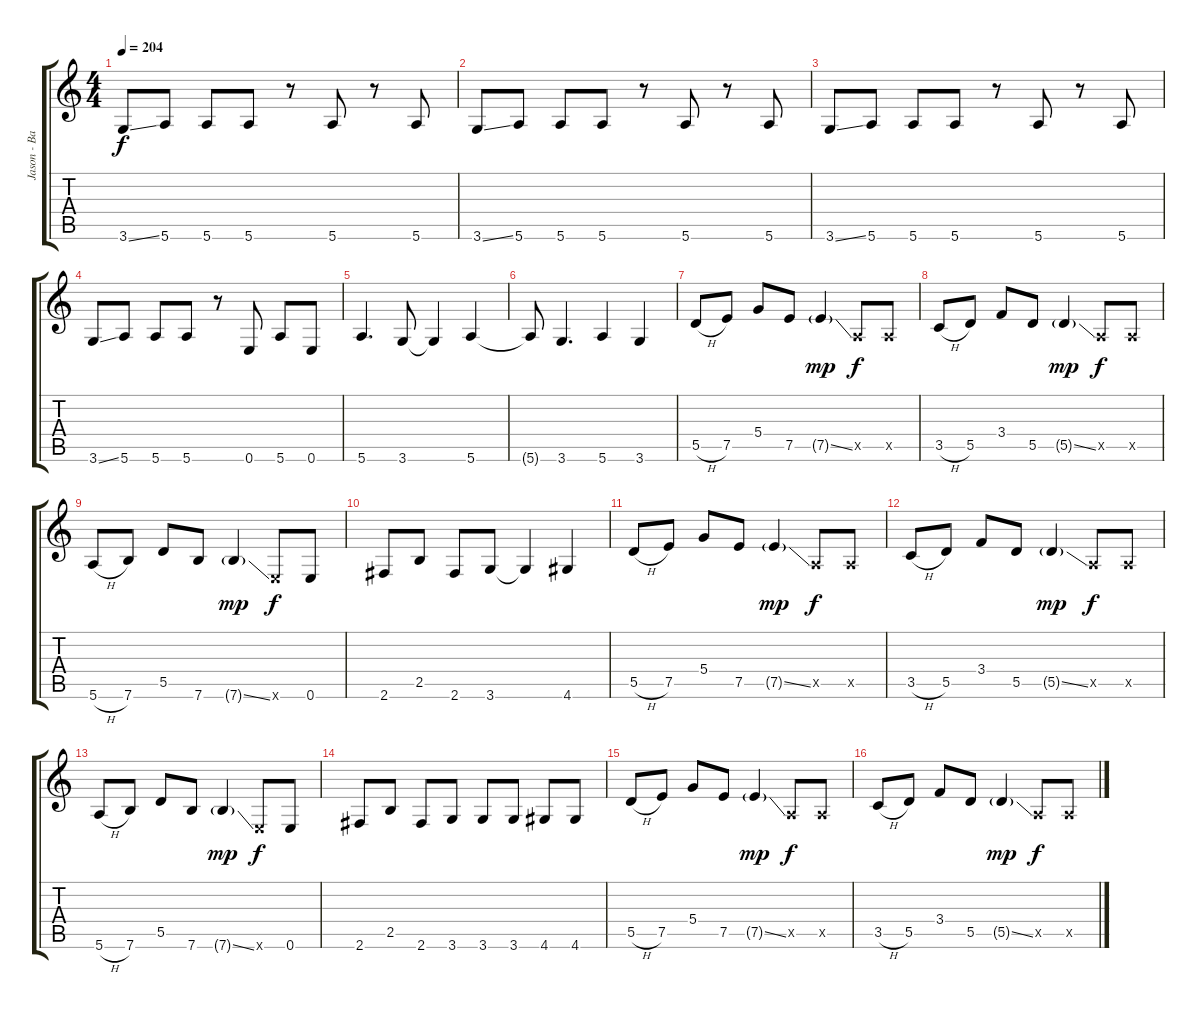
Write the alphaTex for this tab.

\track ("Jason - Bass" "Jason - Ba") {instrument electricbasspick}
\staff {score tabs}
\tuning (E4 B3 G3 D3 A2 E2) {hide}
\ts (4 4)
\tempo 204
\clef g2
\ks c
3.6{ss}.8{dy f} 5.6.8 5.6.8 5.6.8 r.8 5.6.8 r.8 5.6.8 |
3.6{ss}.8 5.6.8 5.6.8 5.6.8 r.8 5.6.8 r.8 5.6.8 |
3.6{ss}.8 5.6.8 5.6.8 5.6.8 r.8 5.6.8 r.8 5.6.8 |
3.6{ss}.8 5.6.8 5.6.8 5.6.8 r.8 0.6.8 5.6.8 0.6.8 |
5.6.4{d} 3.6.8 3.6{t}.4 5.6.4 |
5.6{t}.8 3.6.4{d} 5.6.4 3.6.4 |
5.5{h}.8 7.5.8 5.4.8 7.5.8 7.5{ss g}.4{dy mp} 0.5{x}.8{dy f} 0.5{x}.8 |
3.5{h}.8 5.5.8 3.4.8 5.5.8 5.5{ss g}.4{dy mp} 0.5{x}.8{dy f} 0.5{x}.8 |
5.6{h}.8 7.6.8 5.5.8 7.6.8 7.6{ss g}.4{dy mp} 0.6{x}.8{dy f} 0.6.8 |
2.6.8 2.5.8 2.6.8 3.6.8 3.6{t}.4 4.6.4 |
5.5{h}.8 7.5.8 5.4.8 7.5.8 7.5{ss g}.4{dy mp} 0.5{x}.8{dy f} 0.5{x}.8 |
3.5{h}.8 5.5.8 3.4.8 5.5.8 5.5{ss g}.4{dy mp} 0.5{x}.8{dy f} 0.5{x}.8 |
5.6{h}.8 7.6.8 5.5.8 7.6.8 7.6{ss g}.4{dy mp} 0.6{x}.8{dy f} 0.6.8 |
2.6.8 2.5.8 2.6.8 3.6.8 3.6.8 3.6.8 4.6.8 4.6.8 |
5.5{h}.8 7.5.8 5.4.8 7.5.8 7.5{ss g}.4{dy mp} 0.5{x}.8{dy f} 0.5{x}.8 |
3.5{h}.8 5.5.8 3.4.8 5.5.8 5.5{ss g}.4{dy mp} 0.5{x}.8{dy f} 0.5{x}.8
